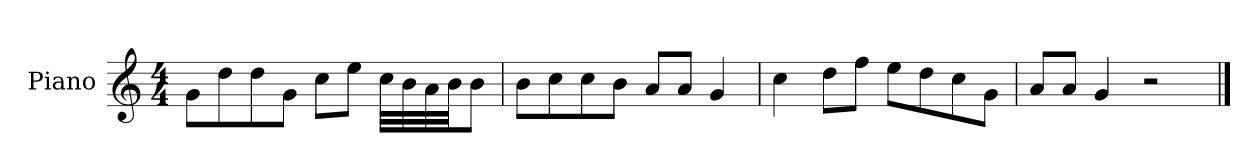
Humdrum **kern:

**kern
*part1
*staff1
*I"Piano
*I'P-no
*clefG2
*k[]
*M4/4
*MM90
=1
8g\L
8dd\
8dd\
8g\J
8cc\L
8ee\J
32cc\LLL
32b\
32a\
32b\JJ
8b\J
=2
8b\L
8cc\
8cc\
8b\J
8a/L
8a/J
4g/
=3
4cc\
8dd\L
8ff\J
8ee\L
8dd\
8cc\
8g\J
=4
8a/L
8a/J
4g/
2r
==
*-
